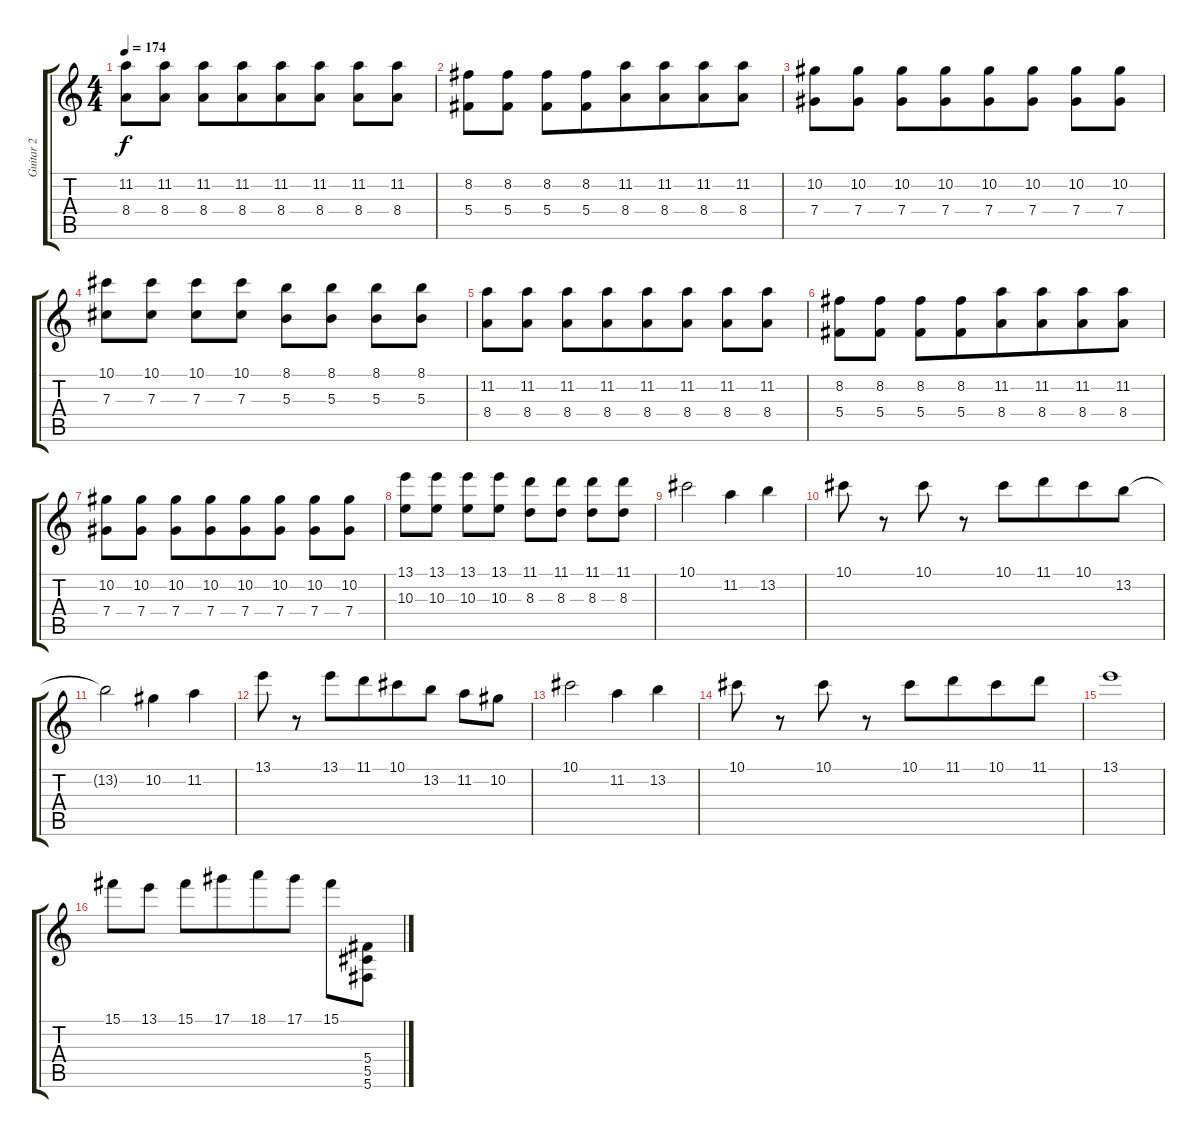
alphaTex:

\track ("Guitar 2" "Guitar 2") {instrument distortionguitar}
\staff {score tabs}
\tuning (Eb4 Bb3 Gb3 Db3 Ab2 Db2) {hide}
\ts (4 4)
\tempo 174
\clef g2
\ks c
(11.2 8.4).8{dy f beam merge} (11.2 8.4).8 (11.2 8.4).8 (11.2 8.4).8{beam merge} (11.2 8.4).8{beam merge} (11.2 8.4).8 (11.2 8.4).8 (11.2 8.4).8 |
(8.2 5.4).8{beam merge} (8.2 5.4).8 (8.2 5.4).8 (8.2 5.4).8{beam merge} (11.2 8.4).8{beam merge} (11.2 8.4).8{beam merge} (11.2 8.4).8{beam merge} (11.2 8.4).8 |
(10.2 7.4).8 (10.2 7.4).8 (10.2 7.4).8 (10.2 7.4).8{beam merge} (10.2 7.4).8{beam merge} (10.2 7.4).8 (10.2 7.4).8{beam merge} (10.2 7.4).8 |
(10.1 7.3).8 (10.1 7.3).8 (10.1 7.3).8 (10.1 7.3).8 (8.1 5.3).8 (8.1 5.3).8 (8.1 5.3).8 (8.1 5.3).8 |
(11.2 8.4).8{beam merge} (11.2 8.4).8 (11.2 8.4).8 (11.2 8.4).8{beam merge} (11.2 8.4).8{beam merge} (11.2 8.4).8 (11.2 8.4).8 (11.2 8.4).8 |
(8.2 5.4).8{beam merge} (8.2 5.4).8 (8.2 5.4).8 (8.2 5.4).8{beam merge} (11.2 8.4).8{beam merge} (11.2 8.4).8{beam merge} (11.2 8.4).8{beam merge} (11.2 8.4).8 |
(10.2 7.4).8 (10.2 7.4).8 (10.2 7.4).8 (10.2 7.4).8{beam merge} (10.2 7.4).8{beam merge} (10.2 7.4).8 (10.2 7.4).8{beam merge} (10.2 7.4).8 |
(13.1 10.3).8 (13.1 10.3).8 (13.1 10.3).8 (13.1 10.3).8 (11.1 8.3).8 (11.1 8.3).8 (11.1 8.3).8{beam merge} (11.1 8.3).8 |
10.1.2{beam merge} 11.2.4 13.2.4 |
10.1.8 r.8 10.1.8 r.8 10.1.8 11.1.8{beam merge} 10.1.8{beam merge} 13.2.8 |
13.2{t}.2{beam merge} 10.2.4 11.2.4 |
13.1.8 r.8 13.1.8 11.1.8{beam merge} 10.1.8 13.2.8 11.2.8 10.2.8 |
10.1.2{beam merge} 11.2.4 13.2.4 |
10.1.8 r.8 10.1.8 r.8 10.1.8 11.1.8{beam merge} 10.1.8{beam merge} 11.1.8 |
13.1.1 |
15.1.8 13.1.8 15.1.8 17.1.8{beam merge} 18.1.8 17.1.8 15.1.8 (5.4 5.5 5.6).8
